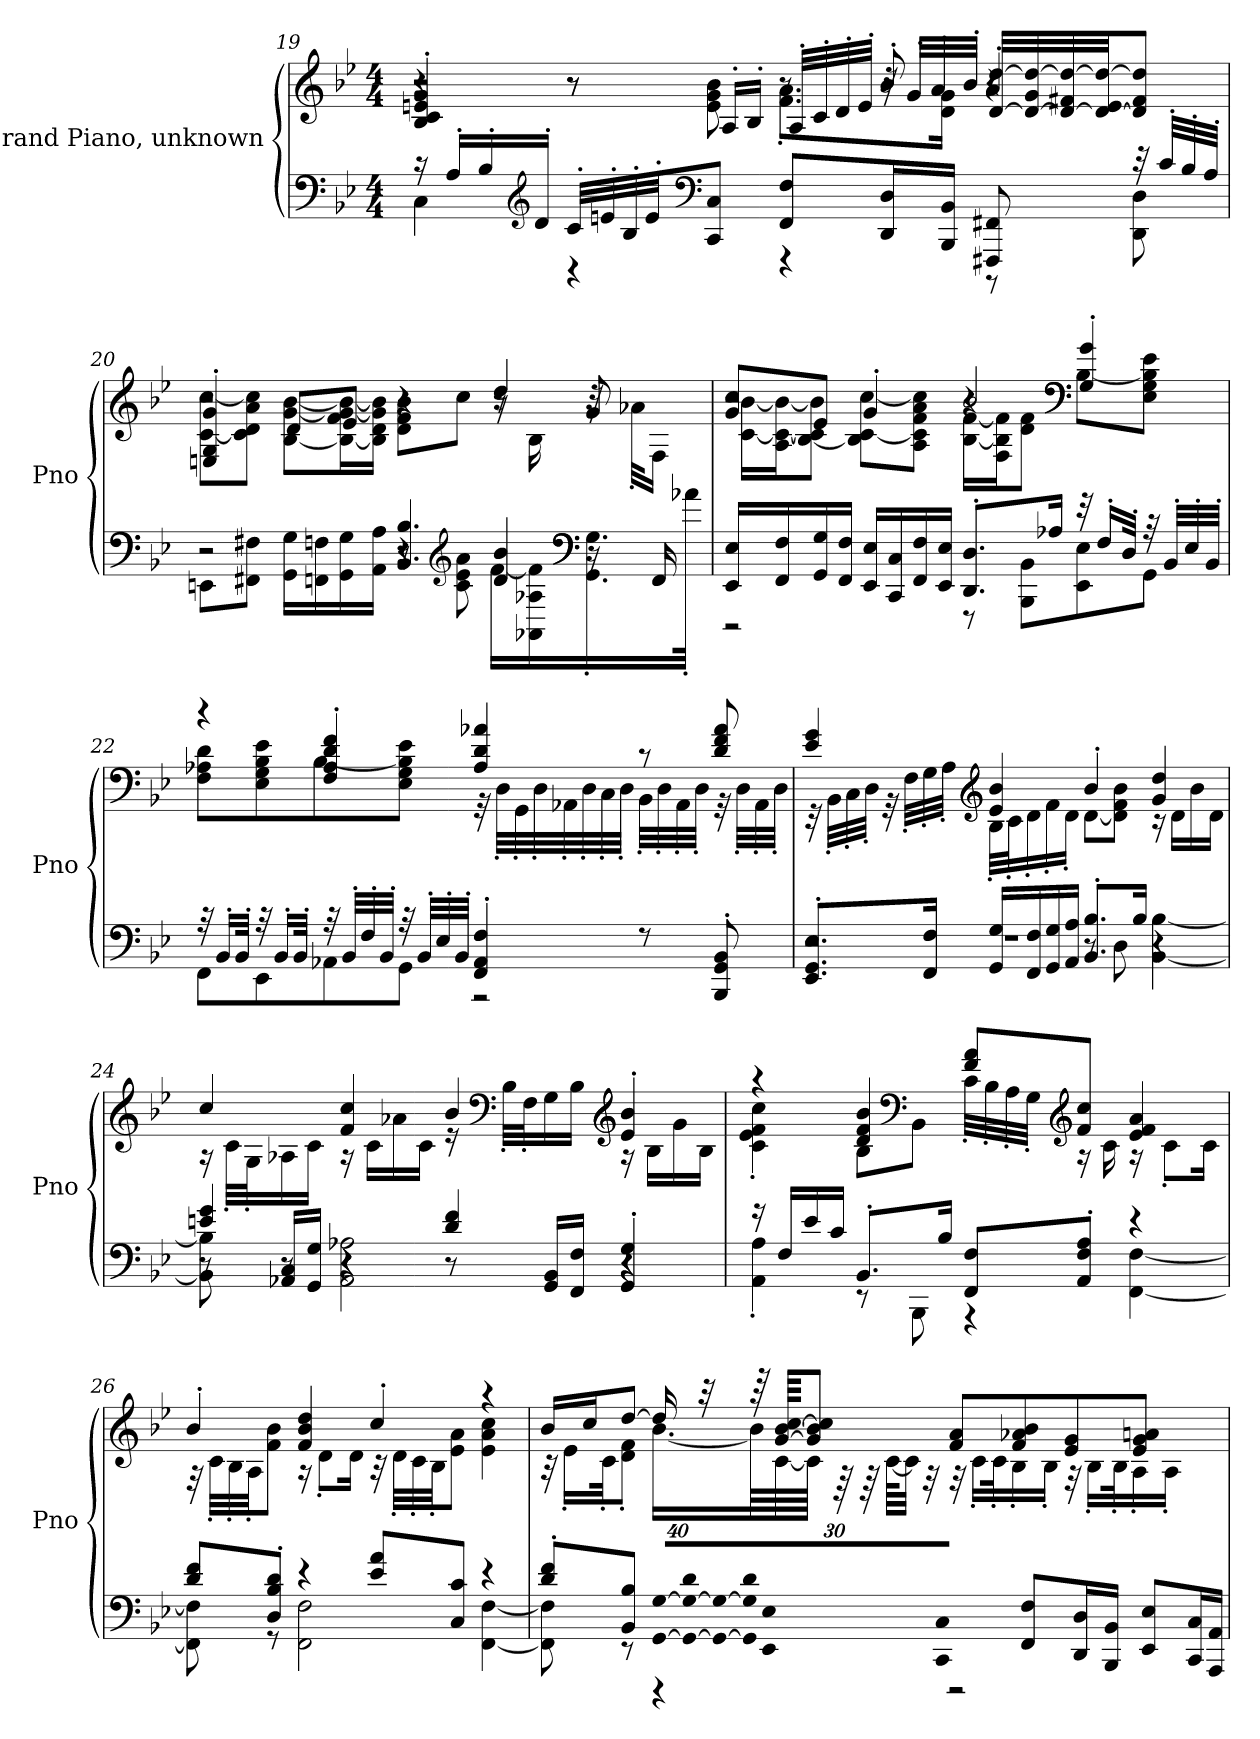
**kern	**kern
*part1	*part1
*staff2	*staff1
*I"Grand Piano, unknown	*
*I'Pno	*
!!LO:LB:g=z
*clefF4	*clefG2
*k[b-e-]	*k[b-e-]
*M4/4	*M4/4
=19	=19
*^	*^
*	*	*	*^
16r	4C\	2r	4r	4B-/' 4c/' 4en/' 4g/'
16A'/LL	.	.	.	.
16B-'/	.	.	.	.
*clefG2	*	*	*	*
16d'/JJ	.	.	.	.
32c'/LLL	4r	.	8r	8r
32en'/	.	.	.	.
32B-'/	.	.	.	.
32e'/JJ	.	.	.	.
*clefF4	*	*	*	*
8CC/ 8C/J	.	.	8e\ 8g\ 8b-\	16A'/LL
.	.	.	.	16B-'/JJ
8FF/ 8F/L	4r	8r	8.f\' 8.a\'L	32A'/LLL
.	.	.	.	32c'/
.	.	.	.	32d'/
.	.	.	.	32e'/JJJ
16DD/ 16D/L	.	8b-'/	.	32r
.	.	.	.	32g'/LLL
16BBB-/ 16BB-/JJ	.	.	16d\ 16g\Jk	32a'/
.	.	.	.	32b-'/JJJ
8FFF#X/ 8FF#X/	8r	4a'/	4r	[32d/ [32dd/LLL
.	.	.	.	32d/_ 32g/ 32dd/_
.	.	.	.	32d/_ 32f#X/ 32dd/_
.	.	.	.	32d/_ 32e/ 32dd/_JJ
32r	8DD\ 8D\	.	.	8d/] 8f#/ 8dd/]J
32c'/LLL	.	.	.	.
32B-'/	.	.	.	.
32A'/JJJ	.	.	.	.
!!LO:PB:g=z	!!	!!
=20	=20	=20	=20	=20
*	*^	*	*	*
2r	8EEn\L	2r	2r	[8c\ [8cc\L	4En/' 4G/' 4g/'
.	8FF#X\ 8F#X\J	.	.	8c\] 8d\ 8a\ 8cc\]J	.
.	16GG\ 16G\LL	.	.	[8B-\ [8g\ [8b-\L	8d/L
.	16FFn\ 16Fn\	.	.	.	.
.	16GG\ 16G\	.	.	16B-\_ 16f\ 16g\_ 16b-\_L	8e-/J
.	16AA\ 16A\JJ	.	.	16B-\] 16d\ 16g\] 16b-\]JJ	.
4r	8r	4.BB-/ 4.B-/	4r	8d\ 8f\ 8b-\L	4r
*clefG2	*	*	*	*	*
.	8c\ 8e-\ 8a\	.	.	8cc\J	.
4d/ 4b-/	[16f\LL	.	8r	16r	4dd/
.	16AA-X\ 16A-X\ 16f\]	.	.	16B-\	.
*clefF4	*	*	*	*	*
.	16.GG\' 16.G\'	16r	8g/	32r	.
.	.	.	.	32a-X'\KLL	.
.	.	16FF/	.	16F\JJ	.
.	32a-X'\JJk	.	.	.	.
*	*v	*v	*	*	*
!!LO:LB:g=z	!!	!!
=21	=21	=21	=21	=21
16EE-/ 16E-/LL	2r	8g/ 8cc/L	[16c\ [16b-\LL	2r
16FF/ 16F/	.	.	16A\ 16c\_ 16b-\_J	.
16GG/ 16G/	.	8e-/J	[8B-\ 8c\] 8b-\]J	.
16FF/ 16F/JJ	.	.	.	.
16EE-/ 16E-/LL	.	4g'/	8B-\] [8c\ [8cc\L	.
16CC/ 16C/	.	.	.	.
16FF/ 16F/	.	.	8A\ 8c\] 8f\ 8a\ 8cc\]J	.
16EE-/ 16E-/JJ	.	.	.	.
8.DD/' 8.D/'L	8r	2b-/	[16B-\ [16f\LL	4r
.	.	.	16F\ 16B-\] 16f\]J	.
.	8BBB-\ 8BB-\L	.	8d\ 8f\J	.
16A-X/Jk	.	.	.	.
*	*	*clefF4	*	*
32r	8EE-\ 8E-\	.	[8B-\L	4G/' 4g/'
16F'/LL	.	.	.	.
32D'/JJk	.	.	.	.
32r	8GG\J	.	8E-\ 8G\ 8B-\] 8e-\J	.
32BB-'/LLL	.	.	.	.
32E-'/	.	.	.	.
32BB-'/JJJ	.	.	.	.
*	*	*	*v	*v
!!LO:LB:g=z
=22	=22	=22	=22
32r	8FF\L	4r	8F\ 8A-X\ 8d\L
16BB-'/LL	.	.	.
32BB-'/JJk	.	.	.
32r	8EE-\	.	8E-\ 8G\ 8B-\ 8e-\
16BB-'/LL	.	.	.
32BB-'/JJk	.	.	.
32r	8AA-X\	4F/' 4A-/' 4d/' 4f/'	[8B-\
32BB-'/LLL	.	.	.
32F'/	.	.	.
32BB-'/JJJ	.	.	.
32r	8GG\J	.	8E-\ 8G\ 8B-\] 8e-\J
32BB-'/LLL	.	.	.
32E-'/	.	.	.
32BB-'/JJJ	.	.	.
4FF/' 4AA-/' 4F/'	2r	4A-/ 4d/ 4a-X/	32r
.	.	.	32D'\LLL
.	.	.	32GG'\
.	.	.	32D'\
.	.	.	32AA-X'\
.	.	.	32D'\
.	.	.	32C'\
.	.	.	32D'\JJJ
8r	.	8r	32BB-'\LLL
.	.	.	32D'\
.	.	.	32AA-'\
.	.	.	32D'\JJJ
8BBB-/' 8GG/' 8BB-/'	.	8d/ 8f/ 8a-/	32r
.	.	.	32D'\LLL
.	.	.	32AA-'\
.	.	.	32D'\JJJ
!!LO:LB:g=z	!!
=23	=23	=23	=23
*	*^	*	*
1r	2r	8.EE-/' 8.GG/' 8.E-/'L	4e-/ 4g/	32r
.	.	.	.	32BB-'\LLL
.	.	.	.	32C'\
.	.	.	.	32D'\JJJ
.	.	.	.	32r
.	.	.	.	32F'\LLL
.	.	16FF/ 16F/Jk	.	32G'\
.	.	.	.	32A'\JJJ
*	*	*	*clefG2	*
.	.	16GG/ 16G/LL	4e-/ 4b-/	32B-'\LLL
.	.	.	.	32c'\J
.	.	16FF/ 16F/	.	16d'\
.	.	16GG/ 16G/	.	16f'\
.	.	16AA/ 16A/JJ	.	16d'\JJ
.	8r	8.BB-/' 8.B-/'L	4b-'/	[8d\L
.	8D\	.	.	8d\] 8f\ 8b-\J
.	.	16B-/Jk	.	.
.	[4BB-\ [4B-\	4r	4g/ 4dd/	16r
.	.	.	.	16d\LL
.	.	.	.	16b-\
.	.	.	.	16d\JJ
!!LO:LB:g=z	!!
=24	=24	=24	=24	=24
4en/ 4g/	8BB-\] 8B-\]	8r	4cc/	16r
.	.	.	.	32c'\LLL
.	.	.	.	32G'\J
.	8r	16AA-X/ 16C/LL	.	16A-X\
.	.	16GG/ 16G/JJ	.	16c\JJ
4r	2AA-\ 2A-X\	4r	4f/ 4cc/	16r
.	.	.	.	16c\LL
.	.	.	.	16a-X\
.	.	.	.	16c\JJ
4d/ 4f/	.	8r	4b-/	16r
*	*	*	*clefF4	*
.	.	.	.	32B-'\LLL
.	.	.	.	32F'\J
.	.	16GG/ 16BB-/LL	.	16G\
.	.	16FF/ 16F/JJ	.	16B-\JJ
*	*	*	*clefG2	*
4r	4r	4GG/' 4G/'	4e-/' 4b-/'	16r
.	.	.	.	16B-\LL
.	.	.	.	16g\
.	.	.	.	16B-\JJ
*	*v	*v	*	*
!!LO:PB:g=z	!!
=25	=25	=25	=25
16r	4AA\' 4A\'	4r	4c\' 4e-\' 4f\' 4cc\'
16F/LL	.	.	.
16e-/	.	.	.
16c/JJ	.	.	.
8.BB-'/L	8r	4d/ 4f/ 4b-/	8B-\L
*	*	*clefF4	*
.	8BBB-\	.	8BB-\J
16B-/Jk	.	.	.
8FF/ 8F/L	4r	8f/ 8a/L	32c'\LLL
.	.	.	32B-'\
.	.	.	32A'\
.	.	.	32G'\JJJ
*	*	*clefG2	*
8AA/' 8F/' 8A/'J	.	8f/ 8cc/J	16r
.	.	.	16c\
4r	[4FF\ [4F\	4e-/ 4f/ 4a/	16r
.	.	.	8c'\L
.	.	.	16c\Jk
=26	=26	=26	=26
8d/ 8f/L	8FF\] 8F\]	4b-'/	32r
.	.	.	32c'\LLL
.	.	.	32B-'\
.	.	.	32A'\JJ
8D/' 8B-/' 8d/'J	8r	.	8f\ 8b-\J
4r	2FF\ 2F\	4f/ 4b-/ 4dd/	16r
.	.	.	8d'\L
.	.	.	16d\Jk
8e-/ 8a/L	.	4cc'/	32r
.	.	.	32d'\LLL
.	.	.	32c'\
.	.	.	32B-'\JJ
8C/ 8c/J	.	.	8e-\ 8a\J
4r	[4FF\ [4F\	4r	4e-\ 4a\ 4cc\
!!LO:LB:g=z	!!
=27	=27	=27	=27
8d/' 8f/'L	8FF\] 8F\]	16b-/LL	32r
.	.	.	16e-'\LL
.	.	16cc/J	.
.	.	.	32c'\JK
8BB-/ 8B-/J	8r	[8dd/J	8d\' 8f\'J
*Xbrackettup	*	*	*
!LO:N:vis=32	!	!	!
[640%23GG/ [640%23G/LLL	4r	16dd/]	[16.b-\LL
!LO:N:vis=32	!	!	!
640%23GG/_ 640%23G/_ 640%23d/	.	.	.
.	.	32r	.
!LO:N:vis=64	!	!	!
960%17GG/_ 960%17G/_L	.	.	.
!LO:N:vis=64	!	!	!
960%17GG/] 960%17G/] 960%17d/JJ	.	.	.
.	.	64r	64b-\LL]
!LO:N:vis=16	!	!	!
1920%137EE-/ 1920%137E-/	.	.	.
.	.	[64g/ [64b-/ [64cc/KKKL	[64c\
.	.	8g/] 8b-/] 8cc/]J	64c\JJJJ]
.	.	.	64r
.	.	.	64r
.	.	.	[64c\KLLL
!LO:N:vis=16	!	!	!
1920%137CC/ 1920%137C/JJ	.	.	.
.	.	.	32c\JJJ]
.	.	.	32r
8FF/ 8F/L	2r	8f/ 8a/L	32r
.	.	.	16c'\LL
.	.	.	32c'\K
16DD/ 16D/L	.	8f/ 8a-X/ 8b-/	16B-'\
16BBB-/ 16BB-/JJ	.	.	16B-'\JJ
8EE-/ 8E-/L	.	8e-/ 8g/	32r
.	.	.	16B-'\LL
.	.	.	32B-'\K
16CC/ 16C/L	.	8e-/ 8g/ 8an/J	16A'\
16AAA/ 16AA/JJ	.	.	16A'\JJ
*v	*v	*	*
*	*v	*v
=	=
*-	*-
